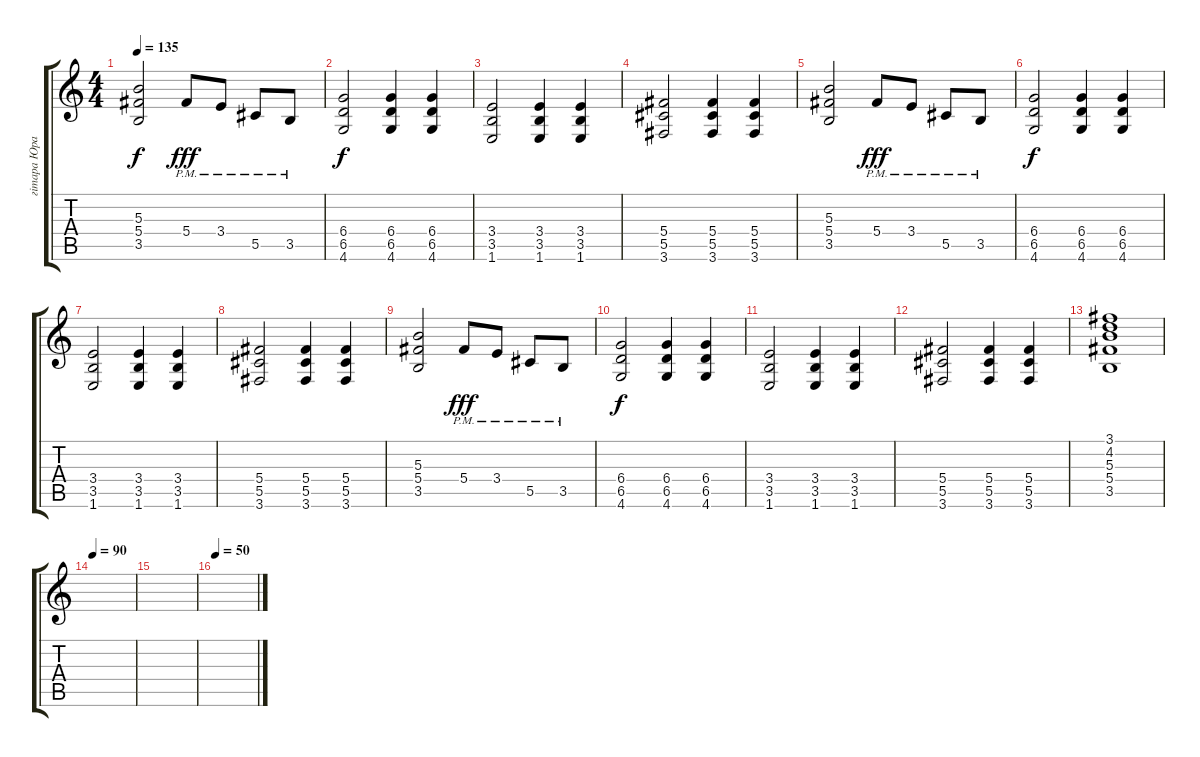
\track ("гiтара Юрась" "гiтара Юра") {instrument distortionguitar}
\staff {score tabs}
\tuning (Eb4 Bb3 Gb3 Db3 Ab2 Eb2) {hide}
\ts (4 4)
\tempo 135
\clef g2
\ks c
(5.3 5.4 3.5).2{dy f} 5.4{pm}.8{dy fff} 3.4{pm}.8 5.5{pm}.8 3.5{pm}.8 |
(6.4 6.5 4.6).2{dy f} (6.4 6.5 4.6).4 (6.4 6.5 4.6).4 |
(3.4 3.5 1.6).2 (3.4 3.5 1.6).4 (3.4 3.5 1.6).4 |
(5.4 5.5 3.6).2 (5.4 5.5 3.6).4 (5.4 5.5 3.6).4 |
(5.3 5.4 3.5).2 5.4{pm}.8{dy fff} 3.4{pm}.8 5.5{pm}.8 3.5{pm}.8 |
(6.4 6.5 4.6).2{dy f} (6.4 6.5 4.6).4 (6.4 6.5 4.6).4 |
(3.4 3.5 1.6).2 (3.4 3.5 1.6).4 (3.4 3.5 1.6).4 |
(5.4 5.5 3.6).2 (5.4 5.5 3.6).4 (5.4 5.5 3.6).4 |
(5.3 5.4 3.5).2 5.4{pm}.8{dy fff} 3.4{pm}.8 5.5{pm}.8 3.5{pm}.8 |
(6.4 6.5 4.6).2{dy f} (6.4 6.5 4.6).4 (6.4 6.5 4.6).4 |
(3.4 3.5 1.6).2 (3.4 3.5 1.6).4 (3.4 3.5 1.6).4 |
(5.4 5.5 3.6).2 (5.4 5.5 3.6).4 (5.4 5.5 3.6).4 |
(3.1 4.2 5.3 5.4 3.5).1 |
\tempo 90
|
|
\tempo 50
